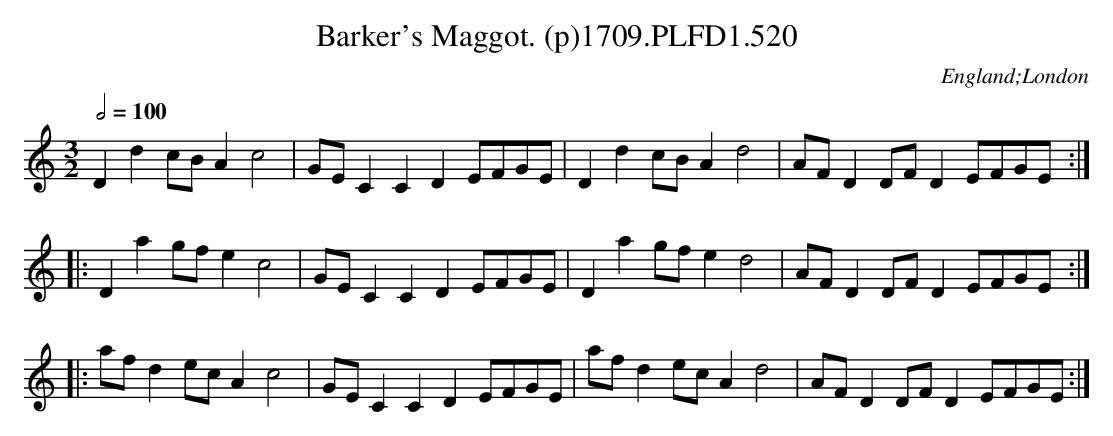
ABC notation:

X:1
T:Barker's Maggot. (p)1709.PLFD1.520
M:3/2
L:1/8
Q:1/2=100
O:England;London
K:C
D2d2cBA2c4|GEC2C2D2EFGE|D2d2cBA2d4|AFD2DFD2EFGE:|
|:D2a2gfe2c4|GEC2C2D2EFGE|D2a2gfe2d4|AFD2DFD2EFGE:|
|:afd2ecA2c4|GEC2C2D2EFGE|afd2ecA2d4|AFD2DFD2EFGE:|
